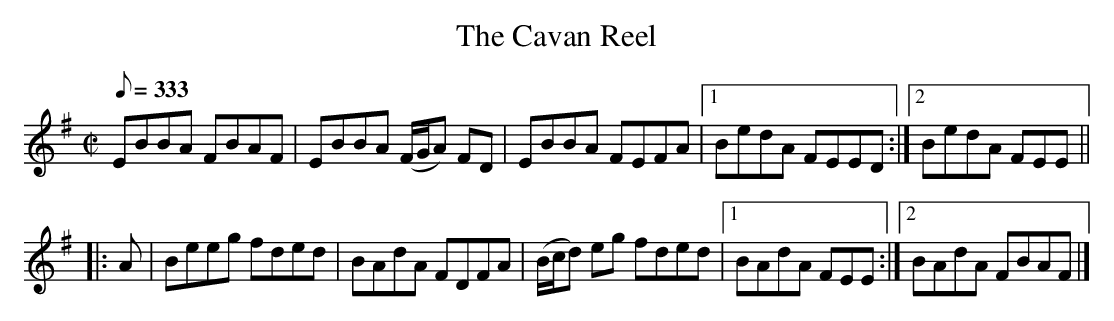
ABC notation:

X:1
T:The Cavan Reel
L:1/8
M:C|
Q:333
K:Eaeo
EBBA FBAF|EBBA (F/G/A) FD|EBBA FEFA|[1BedA FEED:|[2BedA FEE||
|:A|Beeg fded|BAdA FDFA|(B/c/d) eg fded|[1BAdA FEE:|[2BAdA FBAF|]
